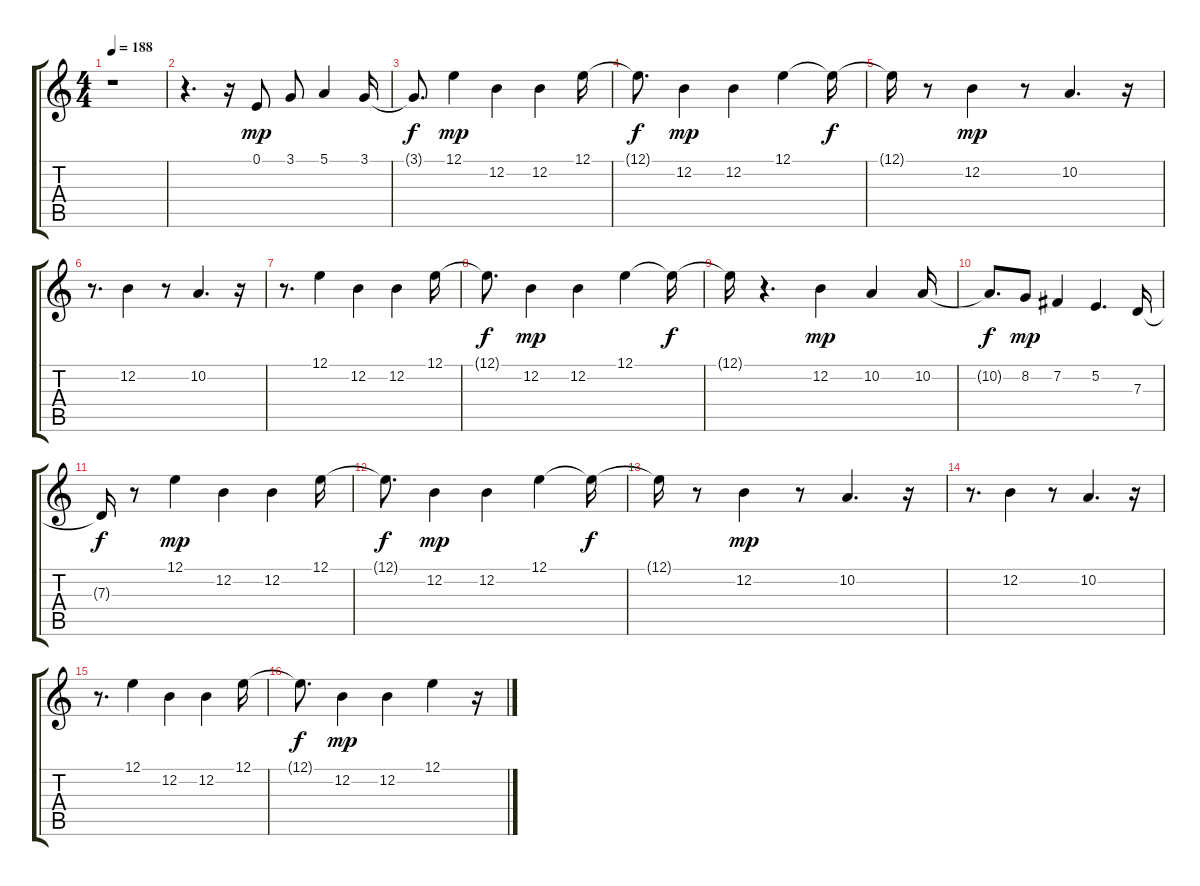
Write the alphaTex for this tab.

\track "" {instrument vibraphone}
\staff {score tabs}
\tuning (E4 B3 G3 D3 A2 E2) {hide}
\ts (4 4)
\tempo 188
\clef g2
\ks c
r.1{dy f} |
r.4{d} r.16 0.1.8{dy mp} 3.1.8 5.1.4 3.1.16 |
3.1{t}.8{d dy f} 12.1.4{dy mp} 12.2.4 12.2.4 12.1.16 |
12.1{t}.8{d dy f} 12.2.4{dy mp} 12.2.4 12.1.4 12.1{t}.16{dy f} |
12.1{t}.16 r.8 12.2.4{dy mp} r.8 10.2.4{d} r.16 |
r.8{d} 12.2.4 r.8 10.2.4{d} r.16 |
r.8{d} 12.1.4 12.2.4 12.2.4 12.1.16 |
12.1{t}.8{d dy f} 12.2.4{dy mp} 12.2.4 12.1.4 12.1{t}.16{dy f} |
12.1{t}.16 r.4{d} 12.2.4{dy mp} 10.2.4 10.2.16 |
10.2{t}.8{d dy f} 8.2.8{dy mp} 7.2.4 5.2.4{d} 7.3.16 |
7.3{t}.16{dy f} r.8 12.1.4{dy mp} 12.2.4 12.2.4 12.1.16 |
12.1{t}.8{d dy f} 12.2.4{dy mp} 12.2.4 12.1.4 12.1{t}.16{dy f} |
12.1{t}.16 r.8 12.2.4{dy mp} r.8 10.2.4{d} r.16 |
r.8{d} 12.2.4 r.8 10.2.4{d} r.16 |
r.8{d} 12.1.4 12.2.4 12.2.4 12.1.16 |
12.1{t}.8{d dy f} 12.2.4{dy mp} 12.2.4 12.1.4 r.16
